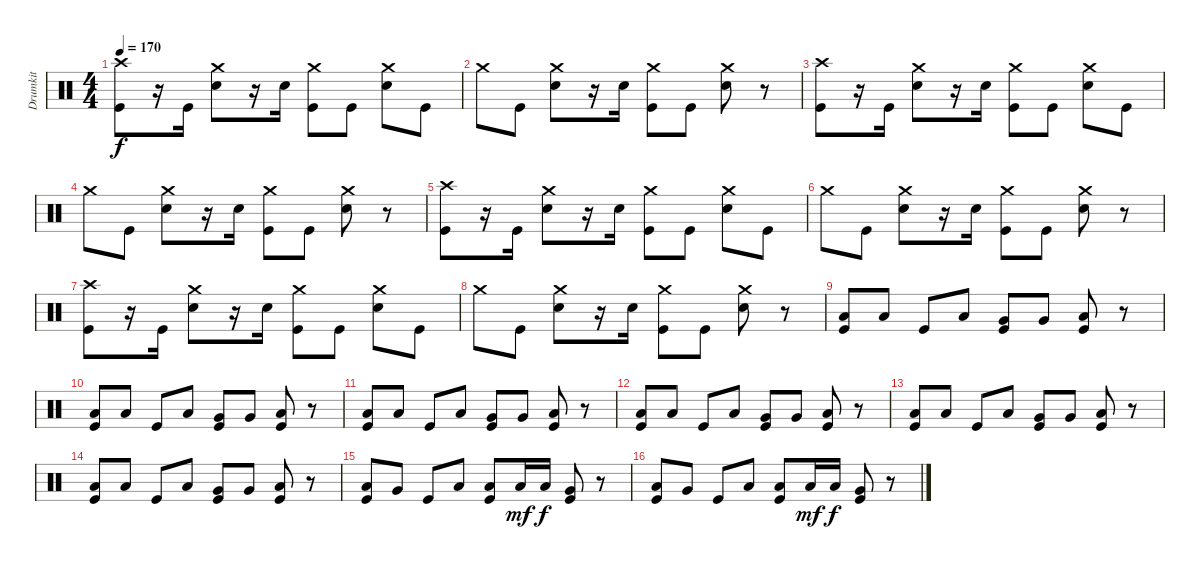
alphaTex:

\track ("Drumkit" "Drumkit") {instrument percussion}
\staff {score}
\articulation defaults
\ts (4 4)
\tempo 170
\clef neutral
\ks c
("Crash high (hit)" "Kick (hit)").8{dy f} r.16 "Kick (hit)".16 ("Crash medium (hit)" "Snare (hit) 2").8 r.16 "Snare (hit) 2".16 ("Crash medium (hit)" "Kick (hit)").8 "Kick (hit)".8 ("Crash medium (hit)" "Snare (hit) 2").8 "Kick (hit)".8 |
"Crash medium (hit)".8 "Kick (hit)".8 ("Crash medium (hit)" "Snare (hit) 2").8 r.16 "Snare (hit) 2".16 ("Crash medium (hit)" "Kick (hit)").8 "Kick (hit)".8 ("Crash medium (hit)" "Snare (hit) 2").8 r.8 |
("Crash high (hit)" "Kick (hit)").8 r.16 "Kick (hit)".16 ("Crash medium (hit)" "Snare (hit) 2").8 r.16 "Snare (hit) 2".16 ("Crash medium (hit)" "Kick (hit)").8 "Kick (hit)".8 ("Crash medium (hit)" "Snare (hit) 2").8 "Kick (hit)".8 |
"Crash medium (hit)".8 "Kick (hit)".8 ("Crash medium (hit)" "Snare (hit) 2").8 r.16 "Snare (hit) 2".16 ("Crash medium (hit)" "Kick (hit)").8 "Kick (hit)".8 ("Crash medium (hit)" "Snare (hit) 2").8 r.8 |
("Crash high (hit)" "Kick (hit)").8 r.16 "Kick (hit)".16 ("Crash medium (hit)" "Snare (hit) 2").8 r.16 "Snare (hit) 2".16 ("Crash medium (hit)" "Kick (hit)").8 "Kick (hit)".8 ("Crash medium (hit)" "Snare (hit) 2").8 "Kick (hit)".8 |
"Crash medium (hit)".8 "Kick (hit)".8 ("Crash medium (hit)" "Snare (hit) 2").8 r.16 "Snare (hit) 2".16 ("Crash medium (hit)" "Kick (hit)").8 "Kick (hit)".8 ("Crash medium (hit)" "Snare (hit) 2").8 r.8 |
("Crash high (hit)" "Kick (hit)").8 r.16 "Kick (hit)".16 ("Crash medium (hit)" "Snare (hit) 2").8 r.16 "Snare (hit) 2".16 ("Crash medium (hit)" "Kick (hit)").8 "Kick (hit)".8 ("Crash medium (hit)" "Snare (hit) 2").8 "Kick (hit)".8 |
"Crash medium (hit)".8 "Kick (hit)".8 ("Crash medium (hit)" "Snare (hit) 2").8 r.16 "Snare (hit) 2".16 ("Crash medium (hit)" "Kick (hit)").8 "Kick (hit)".8 ("Crash medium (hit)" "Snare (hit) 2").8 r.8 |
("Low Floor Tom (hit)" "Kick (hit)").8 "Low Floor Tom (hit)".8 "Kick (hit)".8 "Low Tom (hit)".8 ("Very Low Tom (hit)" "Kick (hit)").8 "Very Low Tom (hit)".8 ("Low Floor Tom (hit)" "Kick (hit)").8 r.8 |
("Low Floor Tom (hit)" "Kick (hit)").8 "Low Floor Tom (hit)".8 "Kick (hit)".8 "Low Tom (hit)".8 ("Very Low Tom (hit)" "Kick (hit)").8 "Very Low Tom (hit)".8 ("Low Floor Tom (hit)" "Kick (hit)").8 r.8 |
("Low Floor Tom (hit)" "Kick (hit)").8 "Low Floor Tom (hit)".8 "Kick (hit)".8 "Low Tom (hit)".8 ("Very Low Tom (hit)" "Kick (hit)").8 "Very Low Tom (hit)".8 ("Low Floor Tom (hit)" "Kick (hit)").8 r.8 |
("Low Floor Tom (hit)" "Kick (hit)").8 "Low Floor Tom (hit)".8 "Kick (hit)".8 "Low Tom (hit)".8 ("Very Low Tom (hit)" "Kick (hit)").8 "Very Low Tom (hit)".8 ("Low Floor Tom (hit)" "Kick (hit)").8 r.8 |
("Low Floor Tom (hit)" "Kick (hit)").8 "Low Floor Tom (hit)".8 "Kick (hit)".8 "Low Tom (hit)".8 ("Very Low Tom (hit)" "Kick (hit)").8 "Very Low Tom (hit)".8 ("Low Floor Tom (hit)" "Kick (hit)").8 r.8 |
("Low Floor Tom (hit)" "Kick (hit)").8 "Low Floor Tom (hit)".8 "Kick (hit)".8 "Low Tom (hit)".8 ("Very Low Tom (hit)" "Kick (hit)").8 "Very Low Tom (hit)".8 ("Low Floor Tom (hit)" "Kick (hit)").8 r.8 |
("Low Floor Tom (hit)" "Kick (hit)").8 "Very Low Tom (hit)".8 "Kick (hit)".8 "Low Tom (hit)".8 ("Low Floor Tom (hit)" "Kick (hit)").8 "Low Floor Tom (hit)".16{dy mf} "Low Floor Tom (hit)".16{dy f} ("Very Low Tom (hit)" "Kick (hit)").8 r.8 |
("Low Floor Tom (hit)" "Kick (hit)").8 "Very Low Tom (hit)".8 "Kick (hit)".8 "Low Tom (hit)".8 ("Low Floor Tom (hit)" "Kick (hit)").8 "Low Floor Tom (hit)".16{dy mf} "Low Floor Tom (hit)".16{dy f} ("Very Low Tom (hit)" "Kick (hit)").8 r.8
